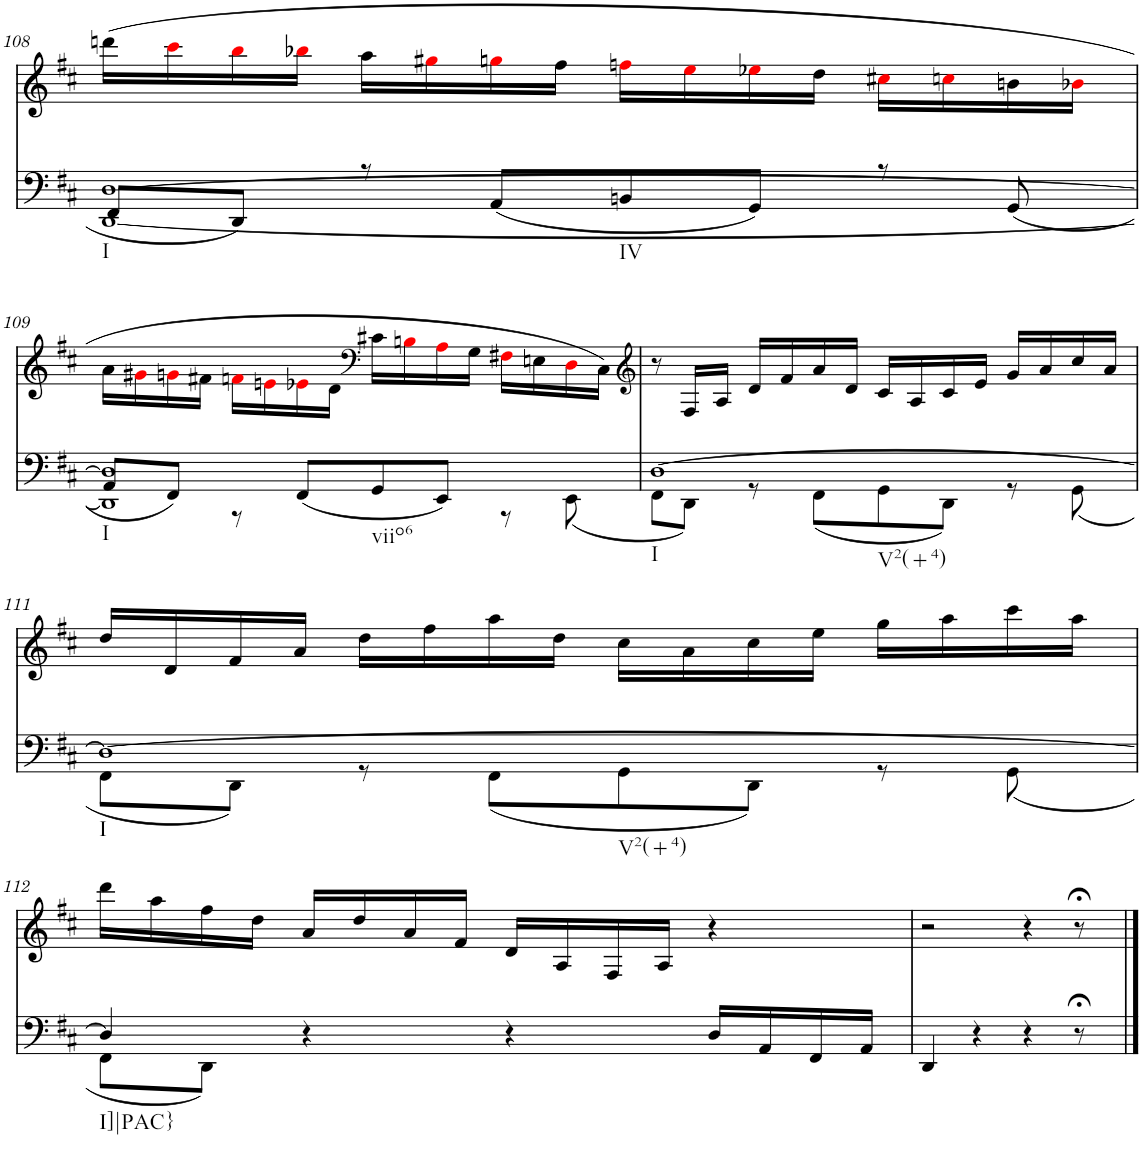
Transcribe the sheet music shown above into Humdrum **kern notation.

**kern	**kern
*part2	*part1
*staff2	*staff1
*I"Piano	*I"Piano
*I'Pno	*I'Pno
!!LO:PB:g=z
*clefF4	*clefG2
*k[f#c#]	*k[f#c#]
*M4/4	*M4/4
=108	=108
*^	*
!LO:TX:b:t=I	!	!
8FF#/L	[1DD [>1D	(16dddn\LL
.	.	16ccc#i\
8DD/J	.	16bbi\
.	.	16bb-Xi\JJ
8r	.	16aa\LL
.	.	16gg#Xi\
(<8AA/L	.	16ggni\
.	.	16ff#\JJ
!LO:TX:b:t=IV	!	!
8BBn/	.	16ffni\LL
.	.	16eei\
8GG/J)	.	16ee-Xi\
.	.	16dd\JJ
8r	.	16cc#Xi\LL
.	.	16ccni\
(<8GG/	.	16bn\
.	.	16b-Xi\JJ
!!LO:LB:g=z
=109	=109	=109
!LO:TX:b:t=I	!	!
!LO:TX:b:t=viio6	!	!
1DD] 1D]	8AA/L	16a\LL
.	.	16g#Xi\
.	8FF#/J)	16gni\
.	.	16f#X\JJ
.	8r	16fni\LL
.	.	16eni\
.	(8FF#/L	16e-Xi\
.	.	16d\JJ
*	*	*clefF4
.	8GG/	16c#X\LL
.	.	16Bni\
.	8EE/J)	16Ai\
.	.	16G\JJ
.	8r	16F#Xi\LL
.	.	16En\
.	(8EE\	16Di\
.	.	16C#\JJ)
=110	=110	=110
*	*	*clefG2
!LO:TX:b:t=I	!	!
!LO:TX:b:t=V2(+4)	!	!
[1D	8FF#\L	8r
.	8DD\J)	16F#/LL
.	.	16A/JJ
.	8r	16d/LL
.	.	16f#/
.	(8FF#\L	16a/
.	.	16d/JJ
.	8GG\	16c#/LL
.	.	16A/
.	8DD\J)	16c#/
.	.	16e/JJ
.	8r	16g/LL
.	.	16a/
.	(8GG\	16cc#/
.	.	16a/JJ
!!LO:LB:g=z
=111	=111	=111
!LO:TX:b:t=I	!	!
!LO:TX:b:t=V2(+4)	!	!
1D_	8FF#\L	16dd/LL
.	.	16d/
.	8DD\J)	16f#/
.	.	16a/JJ
.	8r	16dd\LL
.	.	16ff#\
.	(8FF#\L	16aa\
.	.	16dd\JJ
.	8GG\	16cc#\LL
.	.	16a\
.	8DD\J)	16cc#\
.	.	16ee\JJ
.	8r	16gg\LL
.	.	16aa\
.	(8GG\	16ccc#\
.	.	16aa\JJ
!!LO:LB:g=z
=112	=112	=112
!LO:TX:b:t=I]|PAC}	!	!
4D/]	8FF#\L	16ddd\LL
.	.	16aa\
.	8DD\J)	16ff#\
.	.	16dd\JJ
4r	2.ryy	16a/LL
.	.	16dd/
.	.	16a/
.	.	16f#/JJ
4r	.	16d/LL
.	.	16A/
.	.	16F#/
.	.	16A/JJ
16D/LL	.	4r
16AA/	.	.
16FF#/	.	.
16AA/JJ	.	.
*v	*v	*
=113	=113
4DD/	2r
4r	.
4r	4r
8r;<	8r;<
==	==
*-	*-
